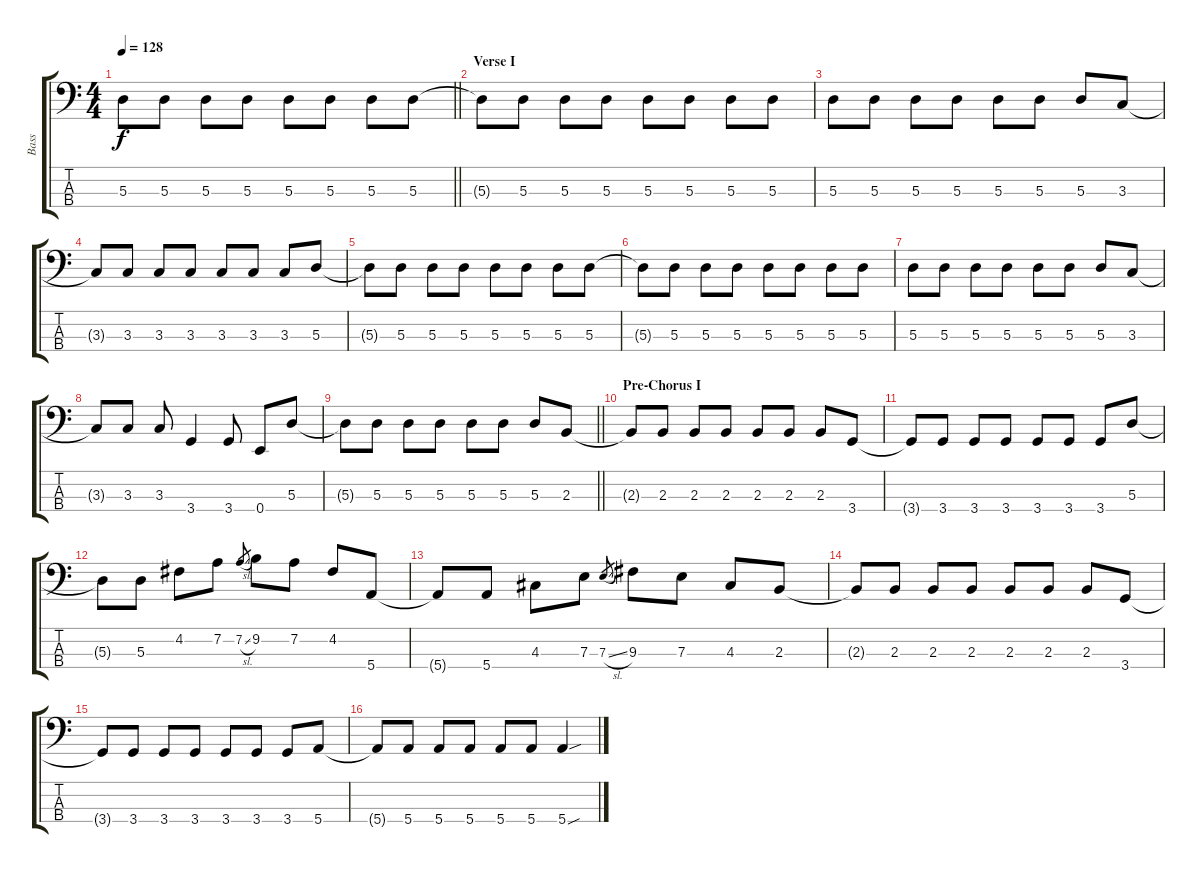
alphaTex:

\track ("Bass" "Bass") {instrument electricbasspick}
\staff {score tabs}
\tuning (G2 D2 A1 E1) {hide}
\ts (4 4)
\tempo 128
\clef f4
\barLineRight lightlight
\ks c
5.3{t}.8{dy f} 5.3.8 5.3.8 5.3.8 5.3.8 5.3.8 5.3.8 5.3.8 |
\section ("" "Verse I")
5.3{t}.8 5.3.8 5.3.8 5.3.8 5.3.8 5.3.8 5.3.8 5.3.8 |
5.3.8 5.3.8 5.3.8 5.3.8 5.3.8 5.3.8 5.3.8 3.3.8 |
3.3{t}.8 3.3.8 3.3.8 3.3.8 3.3.8 3.3.8 3.3.8 5.3.8 |
5.3{t}.8 5.3.8 5.3.8 5.3.8 5.3.8 5.3.8 5.3.8 5.3.8 |
5.3{t}.8 5.3.8 5.3.8 5.3.8 5.3.8 5.3.8 5.3.8 5.3.8 |
5.3.8 5.3.8 5.3.8 5.3.8 5.3.8 5.3.8 5.3.8 3.3.8 |
3.3{t}.8 3.3.8 3.3.8 3.4.4 3.4.8 0.4.8 5.3.8 |
\barLineRight lightlight
5.3{t}.8 5.3.8 5.3.8 5.3.8 5.3.8 5.3.8 5.3.8 2.3.8 |
\section ("" "Pre-Chorus I")
2.3{t}.8 2.3.8 2.3.8 2.3.8 2.3.8 2.3.8 2.3.8 3.4.8 |
3.4{t}.8 3.4.8 3.4.8 3.4.8 3.4.8 3.4.8 3.4.8 5.3.8 |
5.3{t}.8 5.3.8 4.2.8 7.2.8 7.2{sl}.8{gr} 9.2.8 7.2.8 4.2.8 5.4.8 |
5.4{t}.8 5.4.8 4.3.8 7.3.8 7.3{sl}.8{gr} 9.3.8 7.3.8 4.3.8 2.3.8 |
2.3{t}.8 2.3.8 2.3.8 2.3.8 2.3.8 2.3.8 2.3.8 3.4.8 |
3.4{t}.8 3.4.8 3.4.8 3.4.8 3.4.8 3.4.8 3.4.8 5.4.8 |
5.4{t}.8 5.4.8 5.4.8 5.4.8 5.4.8 5.4.8 5.4{sou}.4
